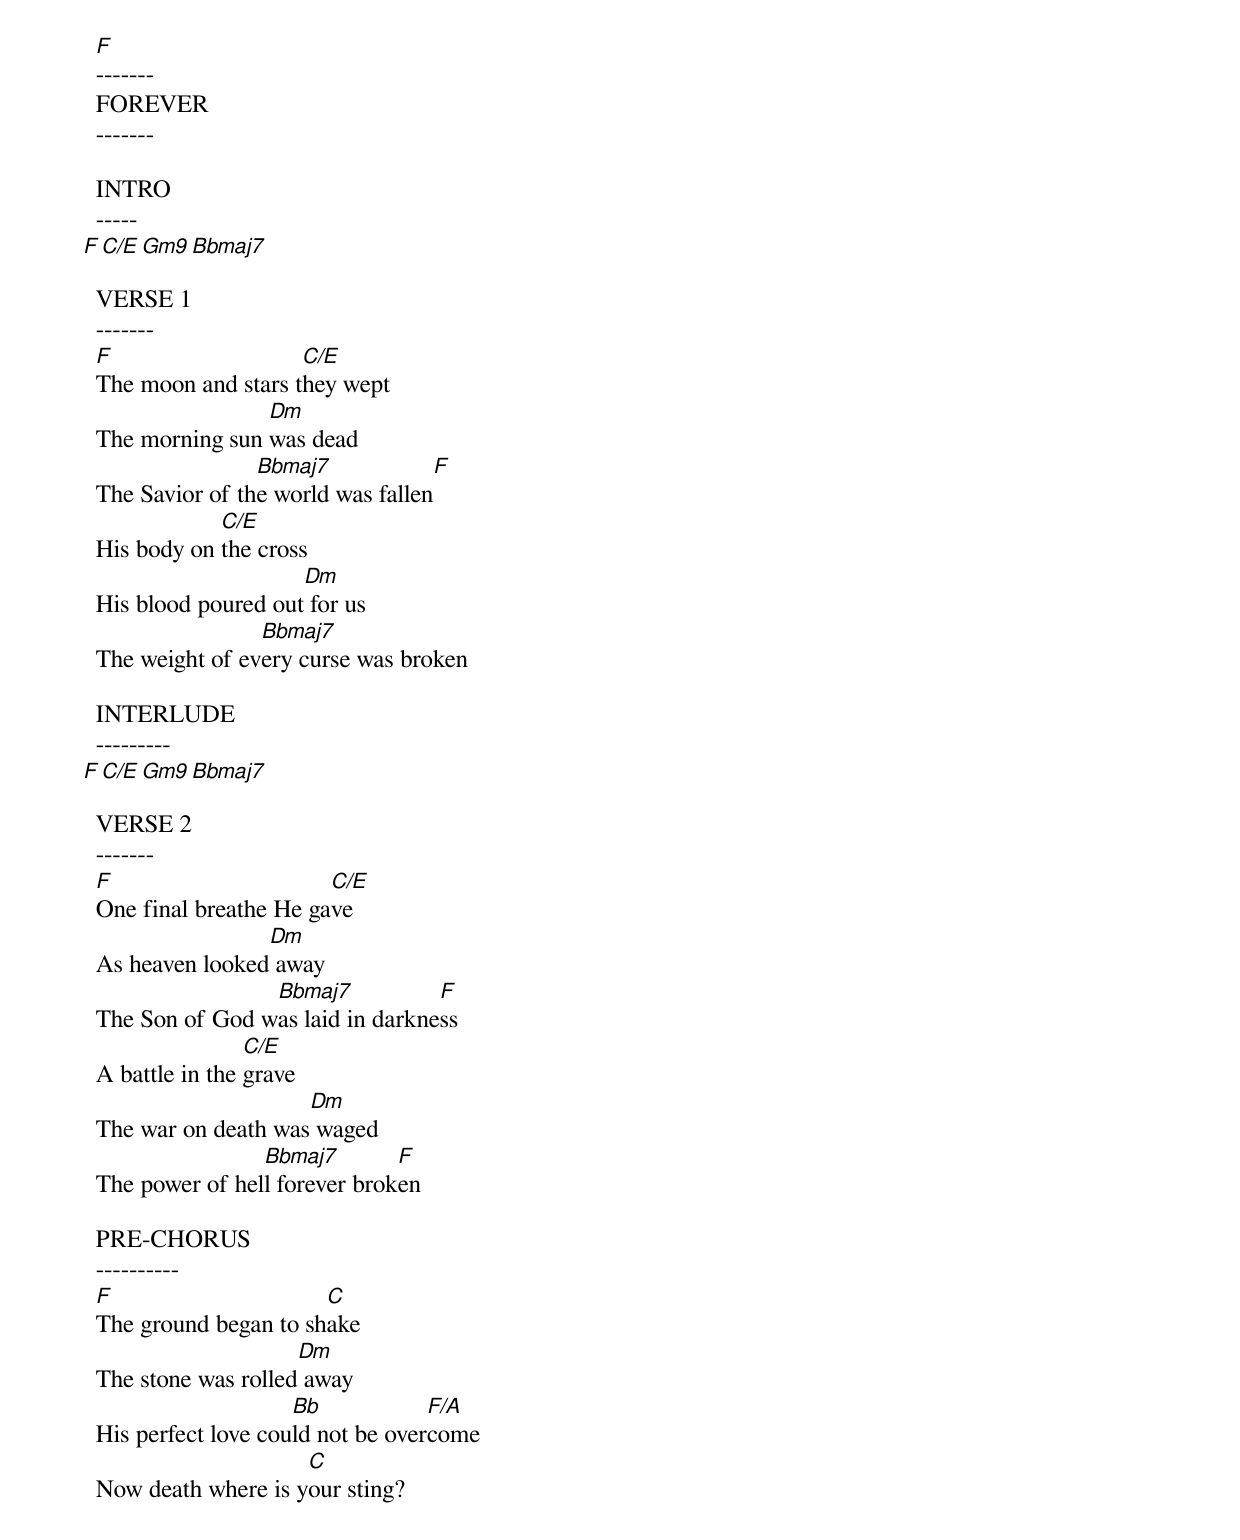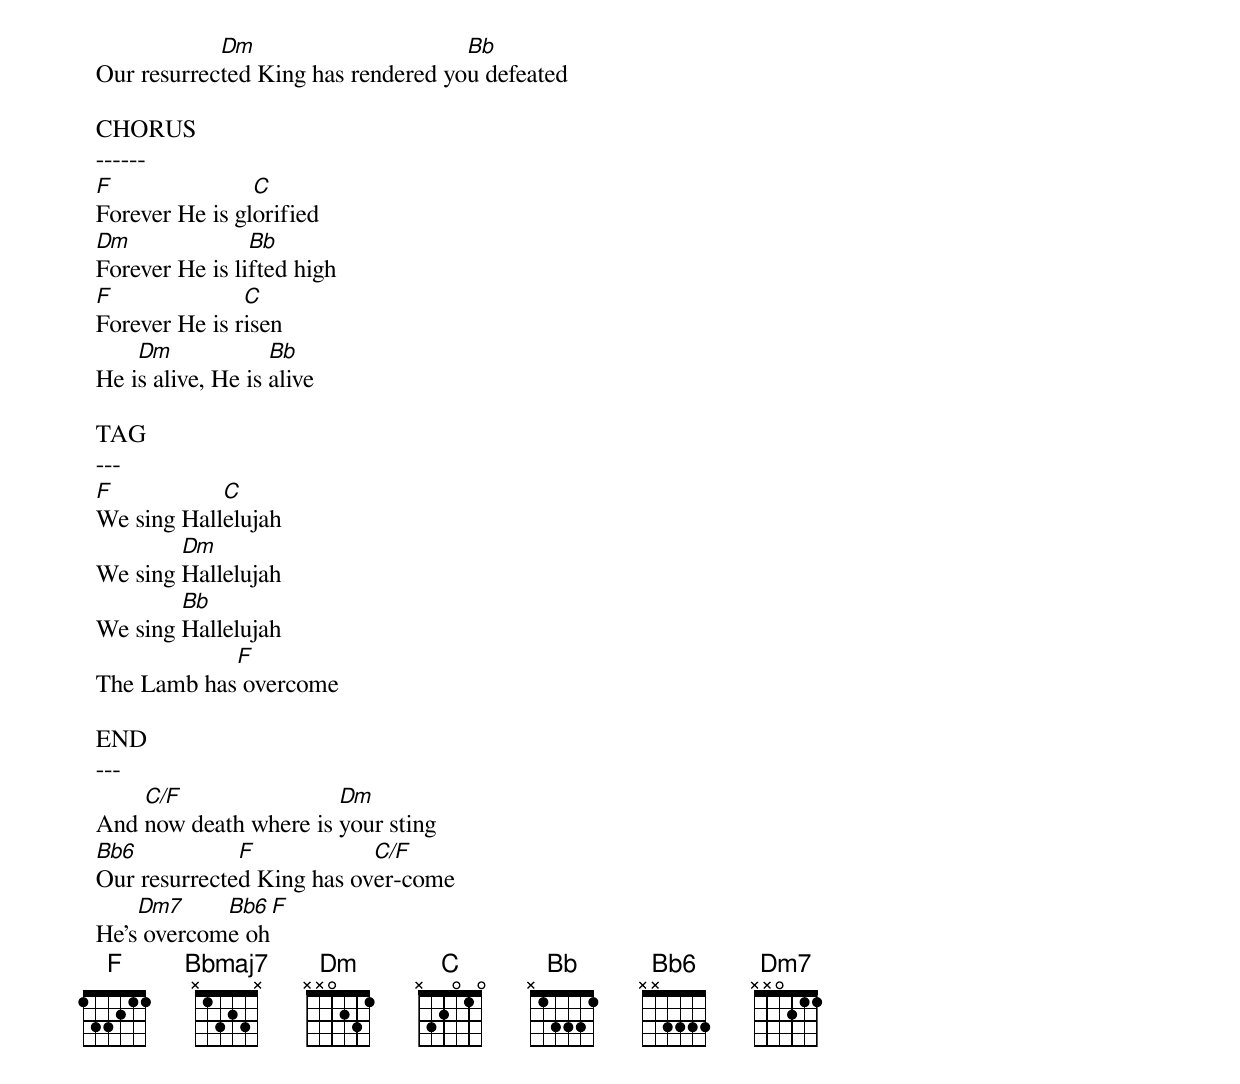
  F
  -------
  FOREVER
  -------

  INTRO
  -----
  F    C/E    Gm9  Bbmaj7

  VERSE 1
  -------
  F                   C/E
  The moon and stars they wept
                  Dm
  The morning sun was dead
                  Bbmaj7             F
  The Savior of the world was fallen
              C/E
  His body on the cross
                      Dm
  His blood poured out for us
                  Bbmaj7
  The weight of every curse was broken

  INTERLUDE
  ---------
  F    C/E    Gm9  Bbmaj7

  VERSE 2
  -------
  F                      C/E
  One final breathe He gave
                  Dm
  As heaven looked away
                  Bbmaj7           F
  The Son of God was laid in darkness
                  C/E
  A battle in the grave
                      Dm
  The war on death was waged
                  Bbmaj7        F
  The power of hell forever broken

  PRE-CHORUS
  ----------
  F                     C
  The ground began to shake
                      Dm
  The stone was rolled away
                      Bb            F/A
  His perfect love could not be overcome
                      C
  Now death where is your sting?
              Dm                      Bb
  Our resurrected King has rendered you defeated

  CHORUS
  ------
  F               C
  Forever He is glorified
  Dm              Bb
  Forever He is lifted high
  F              C
  Forever He is risen
      Dm             Bb
  He is alive, He is alive

  TAG
  ---
  F           C
  We sing Hallelujah
          Dm
  We sing Hallelujah
          Bb
  We sing Hallelujah
              F
  The Lamb has overcome

  END
  ---
      C/F                Dm
  And now death where is your sting
  Bb6           F            C/F
  Our resurrected King has over-come
      Dm7     Bb6      F
  He's overcome oh
